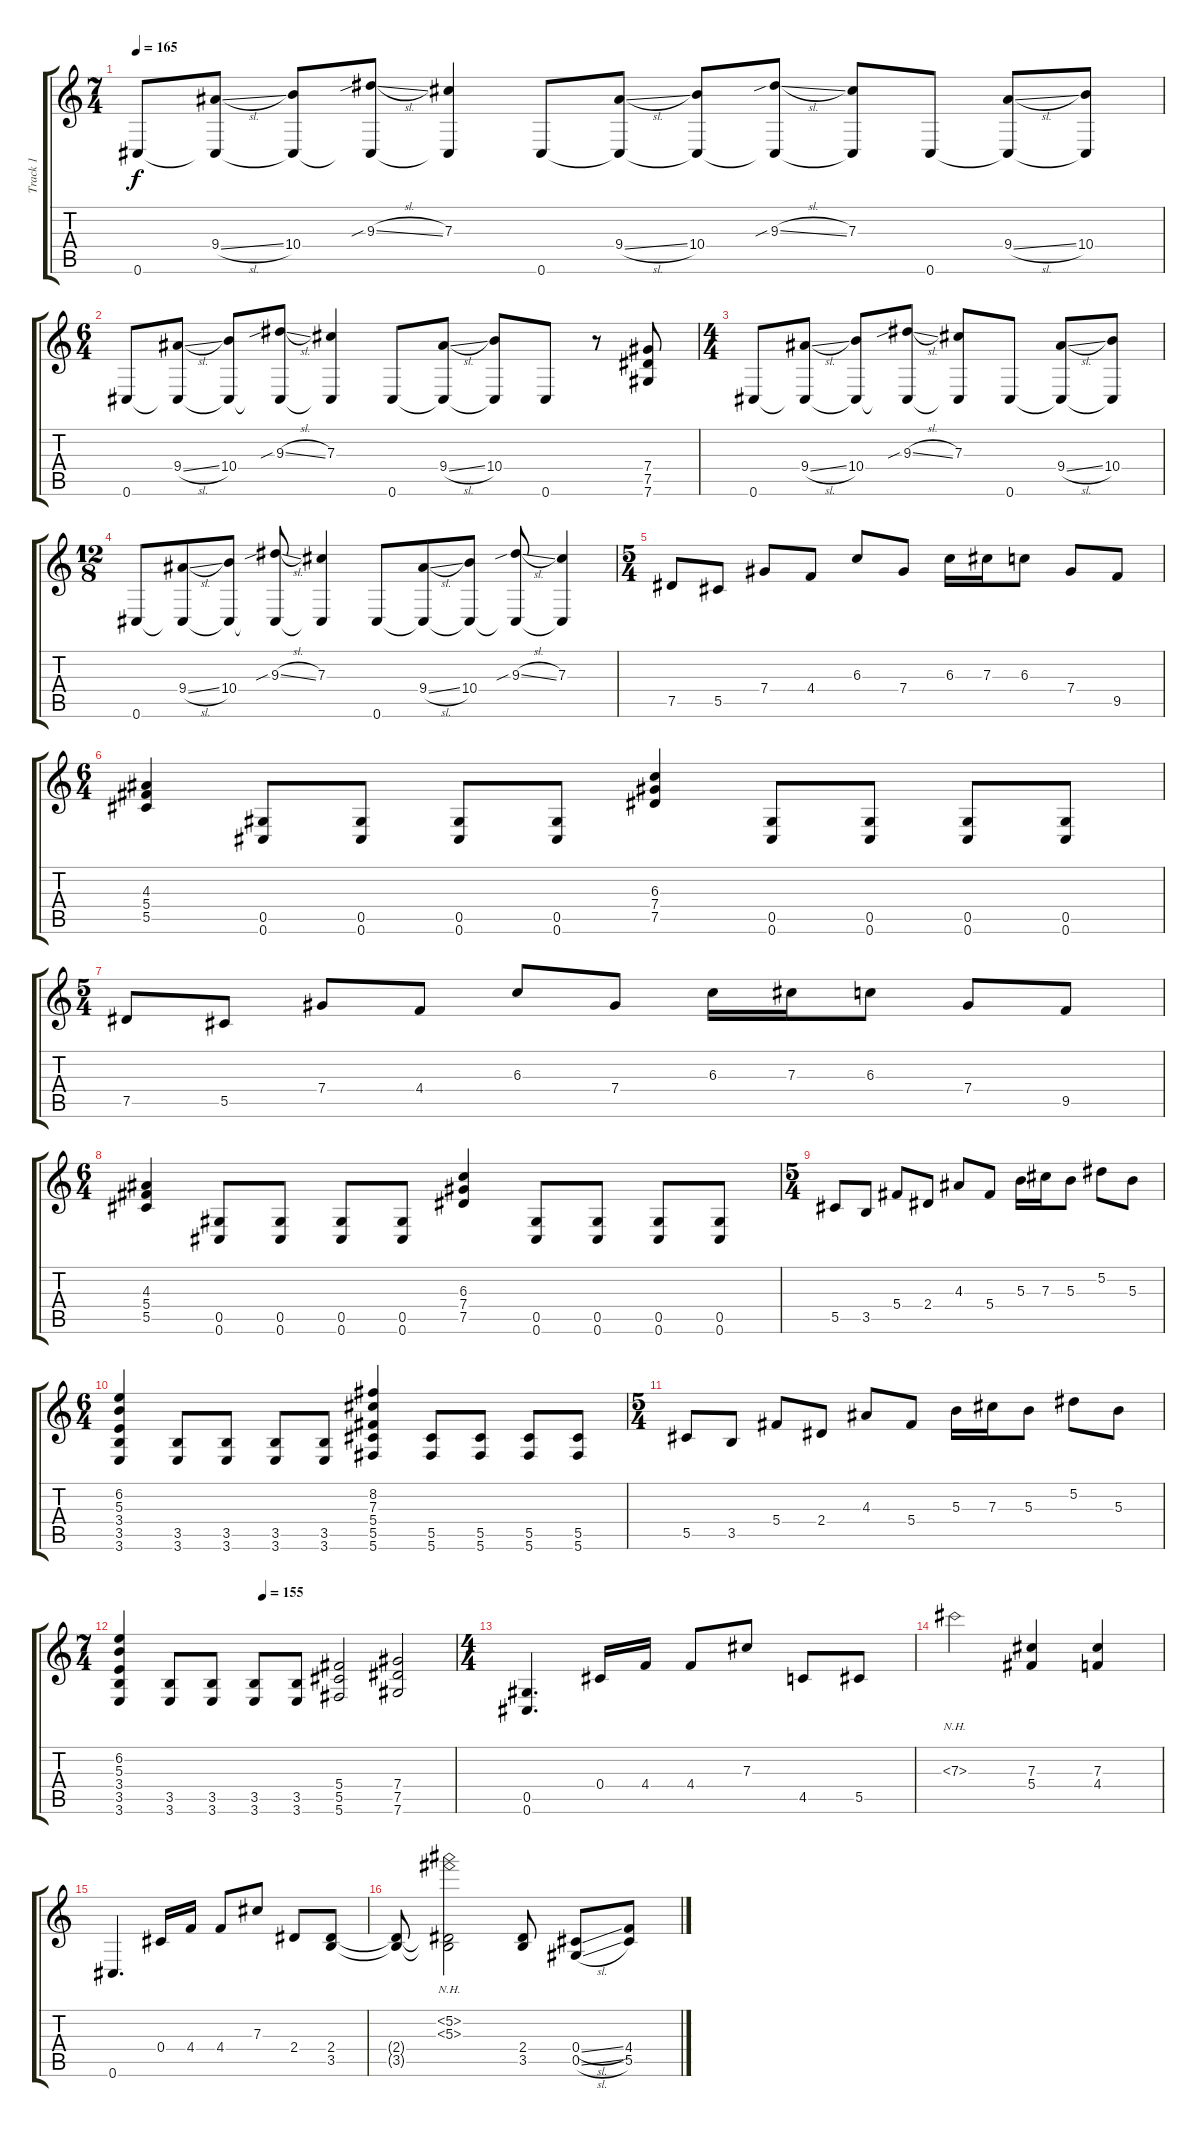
\track ("Track 1" "Track 1") {instrument overdrivenguitar}
\staff {score tabs}
\tuning (Eb4 Bb3 Gb3 Db3 Ab2 Db2) {hide}
\ts (7 4)
\tempo 165
\clef g2
\ks c
0.6.8{dy f} (9.4{sl} 0.6{t}).8 (10.4 0.6{t}).8 (9.3{sib sl} 0.6{t}).8 (7.3 0.6{t}).4 0.6.8 (9.4{sl} 0.6{t}).8 (10.4 0.6{t}).8 (9.3{sib sl} 0.6{t}).8 (7.3 0.6{t}).8 0.6.8 (9.4{sl} 0.6{t}).8 (10.4 0.6{t}).8 |
\ts (6 4)
0.6.8 (9.4{sl} 0.6{t}).8 (10.4 0.6{t}).8 (9.3{sib sl} 0.6{t}).8 (7.3 0.6{t}).4 0.6.8 (9.4{sl} 0.6{t}).8 (10.4 0.6{t}).8 0.6.8 r.8 (7.4 7.5 7.6).8 |
\ts (4 4)
0.6.8 (9.4{sl} 0.6{t}).8 (10.4 0.6{t}).8 (9.3{sib sl} 0.6{t}).8 (7.3 0.6{t}).8 0.6.8 (9.4{sl} 0.6{t}).8 (10.4 0.6{t}).8 |
\ts (12 8)
0.6.8 (9.4{sl} 0.6{t}).8 (10.4 0.6{t}).8 (9.3{sib sl} 0.6{t}).8 (7.3 0.6{t}).4 0.6.8 (9.4{sl} 0.6{t}).8 (10.4 0.6{t}).8 (9.3{sib sl} 0.6{t}).8 (7.3 0.6{t}).4 |
\ts (5 4)
7.5.8 5.5.8 7.4.8 4.4.8 6.3.8 7.4.8 6.3.16 7.3.16 6.3.8 7.4.8 9.5.8 |
\ts (6 4)
(4.3 5.4 5.5).4 (0.5 0.6).8 (0.5 0.6).8 (0.5 0.6).8 (0.5 0.6).8 (6.3 7.4 7.5).4 (0.5 0.6).8 (0.5 0.6).8 (0.5 0.6).8 (0.5 0.6).8 |
\ts (5 4)
7.5.8 5.5.8 7.4.8 4.4.8 6.3.8 7.4.8 6.3.16 7.3.16 6.3.8 7.4.8 9.5.8 |
\ts (6 4)
(4.3 5.4 5.5).4 (0.5 0.6).8 (0.5 0.6).8 (0.5 0.6).8 (0.5 0.6).8 (6.3 7.4 7.5).4 (0.5 0.6).8 (0.5 0.6).8 (0.5 0.6).8 (0.5 0.6).8 |
\ts (5 4)
5.5.8 3.5.8 5.4.8 2.4.8 4.3.8 5.4.8 5.3.16 7.3.16 5.3.8 5.2.8 5.3.8 |
\ts (6 4)
(6.2 5.3 3.4 3.5 3.6).4 (3.5 3.6).8 (3.5 3.6).8 (3.5 3.6).8 (3.5 3.6).8 (8.2 7.3 5.4 5.5 5.6).4 (5.5 5.6).8 (5.5 5.6).8 (5.5 5.6).8 (5.5 5.6).8 |
\ts (5 4)
5.5.8 3.5.8 5.4.8 2.4.8 4.3.8 5.4.8 5.3.16 7.3.16 5.3.8 5.2.8 5.3.8 |
\ts (7 4)
\tempo (155 0.42857142857142855)
(6.2 5.3 3.4 3.5 3.6).4 (3.5 3.6).8 (3.5 3.6).8 (3.5 3.6).8 (3.5 3.6).8 (5.4 5.5 5.6).2 (7.4 7.5 7.6).2 |
\ts (4 4)
(0.5 0.6).4{d} 0.4.16 4.4.16 4.4.8 7.3.8 4.5.8 5.5.8 |
7.3{nh}.2 (7.3 5.4).4 (7.3 4.4).4 |
0.6.4{d} 0.4.16 4.4.16 4.4.8 7.3.8 2.4.8 (2.4 3.5).8 |
(2.4{t} 3.5{t}).8 (5.2{nh} 5.3{nh} 2.4{t} 3.5{t}).2 (2.4 3.5).8 (0.4{sl} 0.5{sl}).8 (4.4 5.5).8
